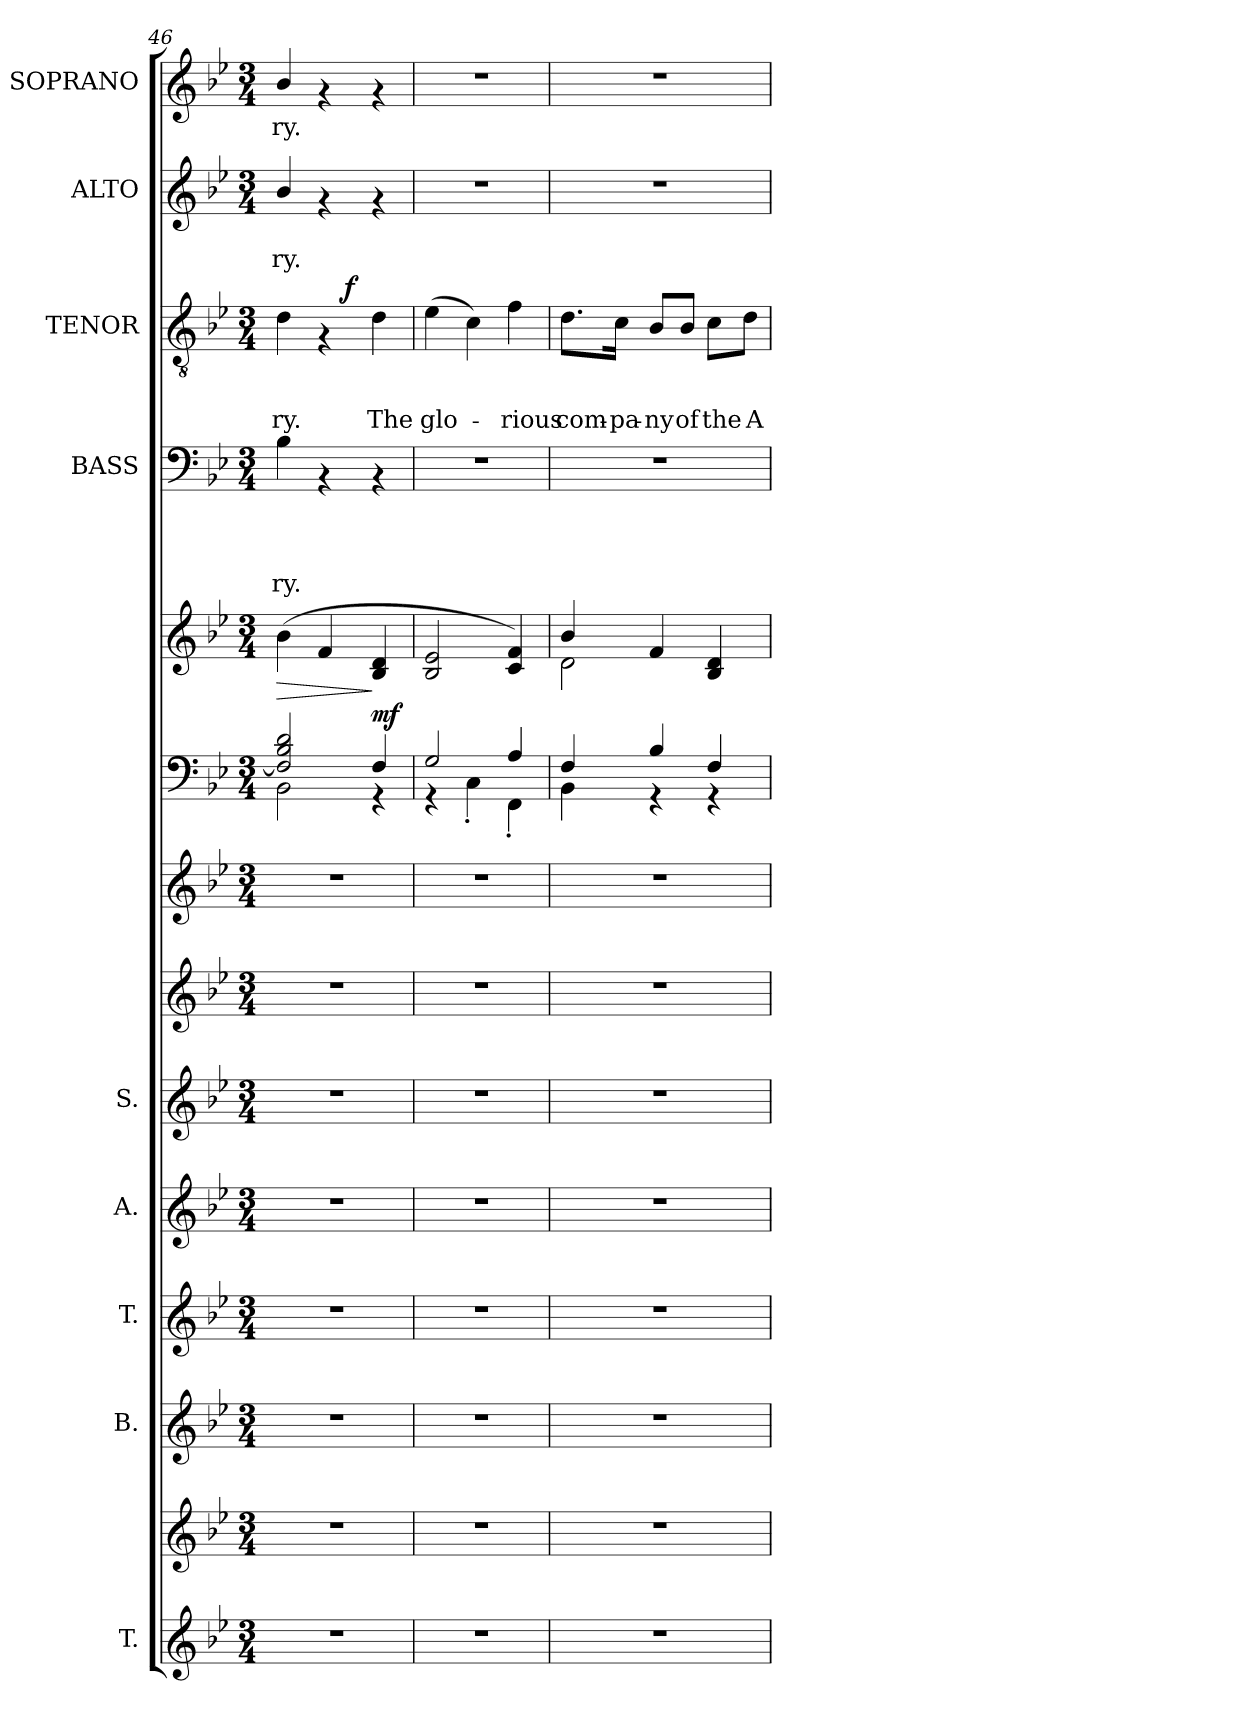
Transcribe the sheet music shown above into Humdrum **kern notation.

**kern	**kern	**kern	**kern	**kern	**kern	**kern	**kern	**kern	**dynam	**kern	**dynam	**kern	**text	**text	**text	**text	**kern	**text	**text	**text	**dynam	**kern	**text	**text	**kern	**text
*part13	*part13	*part12	*part11	*part10	*part9	*part8	*part7	*part6	*part6	*part5	*part5	*part4	*part4	*part4	*part4	*part4	*part3	*part3	*part3	*part3	*part3	*part2	*part2	*part2	*part1	*part1
*staff14	*staff13	*staff12	*staff11	*staff10	*staff9	*staff8	*staff7	*staff6	*staff6	*staff5	*staff5	*staff4	*staff4	*staff4	*staff4	*staff4	*staff3	*staff3	*staff3	*staff3	*staff3	*staff2	*staff2	*staff2	*staff1	*staff1
*I"T.	*	*I"B.	*I"T.	*I"A.	*I"S.	*	*	*	*	*	*	*I"BASS	*	*	*	*	*I"TENOR	*	*	*	*	*I"ALTO	*	*	*I"SOPRANO	*
*	*	*	*	*	*	*	*	*	*	*	*	*I'B.	*	*	*	*	*I'T.	*	*	*	*	*I'A.	*	*	*I'S.	*
*clefG2	*clefG2	*clefG2	*clefG2	*clefG2	*clefG2	*clefG2	*clefG2	*clefF4	*	*clefG2	*	*clefF4	*	*	*	*	*clefGv2	*	*	*	*	*clefG2	*	*	*clefG2	*
*k[b-e-]	*k[b-e-]	*k[b-e-]	*k[b-e-]	*k[b-e-]	*k[b-e-]	*k[b-e-]	*k[b-e-]	*k[b-e-]	*	*k[b-e-]	*	*k[b-e-]	*	*	*	*	*k[b-e-]	*	*	*	*	*k[b-e-]	*	*	*k[b-e-]	*
*B-:	*B-:	*B-:	*B-:	*B-:	*B-:	*B-:	*B-:	*B-:	*	*B-:	*	*B-:	*	*	*	*	*B-:	*	*	*	*	*B-:	*	*	*B-:	*
*M3/4	*M3/4	*M3/4	*M3/4	*M3/4	*M3/4	*M3/4	*M3/4	*M3/4	*	*M3/4	*	*M3/4	*	*	*	*	*M3/4	*	*	*	*	*M3/4	*	*	*M3/4	*
=46	=46	=46	=46	=46	=46	=46	=46	=46	=46	=46	=46	=46	=46	=46	=46	=46	=46	=46	=46	=46	=46	=46	=46	=46	=46	=46
*	*	*	*	*	*	*	*	*^	*	*	*	*	*	*	*	*	*	*	*	*	*	*	*	*	*	*
!	!	!	!	!	!	!	!	!	!	!	!	!LO:HP:b	!	!	!	!	!LO:LY:b	!	!	!	!LO:LY:b	!	!	!	!LO:LY:b	!	!LO:LY:b
*	*	*	*	*	*	*	*	*	*	*	*	*	*	*	*	*	*	*^	*	*	*	*	*	*	*	*	*
2.r	2.r	2.r	2.r	2.r	2.r	2.r	2.r	2F/] 2B-/ 2d/	2BB-\	.	(>4b-\	>	4B-\	.	.	.	-ry.	4d\	4.ryy	.	.	-ry.	.	4b-/	.	-ry.	4b-/	-ry.
.	.	.	.	.	.	.	.	.	.	.	4f/	.	4rAA	.	.	.	.	4rF	.	.	.	.	.	4rf	.	.	4rf	.
!	!	!	!	!	!	!	!	!	!	!	!	!	!	!	!	!	!	!	!	!	!	!	!LO:DY:a	!	!	!	!	!
.	.	.	.	.	.	.	.	.	.	.	.	.	.	.	.	.	.	.	4.ryy	.	.	.	f	.	.	.	.	.
!	!	!	!	!	!	!	!	!	!	!LO:DY:a	!	!	!	!	!	!	!	!	!	!	!	!LO:LY:b	!	!	!	!	!	!
.	.	.	.	.	.	.	.	4F/	4rFF	mf	4B-/ 4d/	]	4rAA	.	.	.	.	4d\	.	.	.	The	.	4rf	.	.	4rf	.
=47	=47	=47	=47	=47	=47	=47	=47	=47	=47	=47	=47	=47	=47	=47	=47	=47	=47	=47	=47	=47	=47	=47	=47	=47	=47	=47	=47	=47
!	!	!	!	!	!	!	!	!	!	!	!	!	!	!	!	!	!	!	!	!	!	!LO:LY:b	!	!	!	!	!	!
*	*	*	*	*	*	*	*	*	*	*	*	*	*	*	*	*	*	*v	*v	*	*	*	*	*	*	*	*	*
2.r	2.r	2.r	2.r	2.r	2.r	2.r	2.r	2G/	4rFF	.	2B-/ 2e-/	.	2.r	.	.	.	.	(>4e-\	.	.	glo-	.	2.r	.	.	2.r	.
.	.	.	.	.	.	.	.	.	4C'<\	.	.	.	.	.	.	.	.	4c\)	.	.	.	.	.	.	.	.	.
!	!	!	!	!	!	!	!	!	!	!	!	!	!	!	!	!	!	!	!	!	!LO:LY:b	!	!	!	!	!	!
.	.	.	.	.	.	.	.	4A/	4FF'<\	.	4c/ 4f/)	.	.	.	.	.	.	4f\	.	.	-rious	.	.	.	.	.	.
=48	=48	=48	=48	=48	=48	=48	=48	=48	=48	=48	=48	=48	=48	=48	=48	=48	=48	=48	=48	=48	=48	=48	=48	=48	=48	=48	=48
*	*	*	*	*	*	*	*	*	*	*	*^	*	*	*	*	*	*	*	*	*	*	*	*	*	*	*	*
!	!	!	!	!	!	!	!	!	!	!	!	!	!	!	!	!	!	!	!	!	!	!LO:LY:b	!	!	!	!	!	!
2.r	2.r	2.r	2.r	2.r	2.r	2.r	2.r	4F/	4BB-\	.	4b-/	2d\	.	2.r	.	.	.	.	8.d\L	.	.	com-	.	2.r	.	.	2.r	.
!	!	!	!	!	!	!	!	!	!	!	!	!	!	!	!	!	!	!	!	!	!	!LO:LY:b	!	!	!	!	!	!
.	.	.	.	.	.	.	.	.	.	.	.	.	.	.	.	.	.	.	16c\Jk	.	.	-pa-	.	.	.	.	.	.
!	!	!	!	!	!	!	!	!	!	!	!	!	!	!	!	!	!	!	!	!	!	!LO:LY:b	!	!	!	!	!	!
.	.	.	.	.	.	.	.	4B-/	4rFF	.	4f/	.	.	.	.	.	.	.	8B-/L	.	.	-ny	.	.	.	.	.	.
!	!	!	!	!	!	!	!	!	!	!	!	!	!	!	!	!	!	!	!	!	!	!LO:LY:b	!	!	!	!	!	!
.	.	.	.	.	.	.	.	.	.	.	.	.	.	.	.	.	.	.	8B-/J	.	.	of	.	.	.	.	.	.
!	!	!	!	!	!	!	!	!	!	!	!	!	!	!	!	!	!	!	!	!	!	!LO:LY:b	!	!	!	!	!	!
.	.	.	.	.	.	.	.	4F/	4rFF	.	4B-/ 4d/	4ryy	.	.	.	.	.	.	8c\L	.	.	the	.	.	.	.	.	.
!	!	!	!	!	!	!	!	!	!	!	!	!	!	!	!	!	!	!	!	!	!	!LO:LY:b	!	!	!	!	!	!
.	.	.	.	.	.	.	.	.	.	.	.	.	.	.	.	.	.	.	8d\J	.	.	A-	.	.	.	.	.	.
*	*	*	*	*	*	*	*	*v	*v	*	*	*	*	*	*	*	*	*	*	*	*	*	*	*	*	*	*	*
*	*	*	*	*	*	*	*	*	*	*v	*v	*	*	*	*	*	*	*	*	*	*	*	*	*	*	*	*
=	=	=	=	=	=	=	=	=	=	=	=	=	=	=	=	=	=	=	=	=	=	=	=	=	=	=
*-	*-	*-	*-	*-	*-	*-	*-	*-	*-	*-	*-	*-	*-	*-	*-	*-	*-	*-	*-	*-	*-	*-	*-	*-	*-	*-
